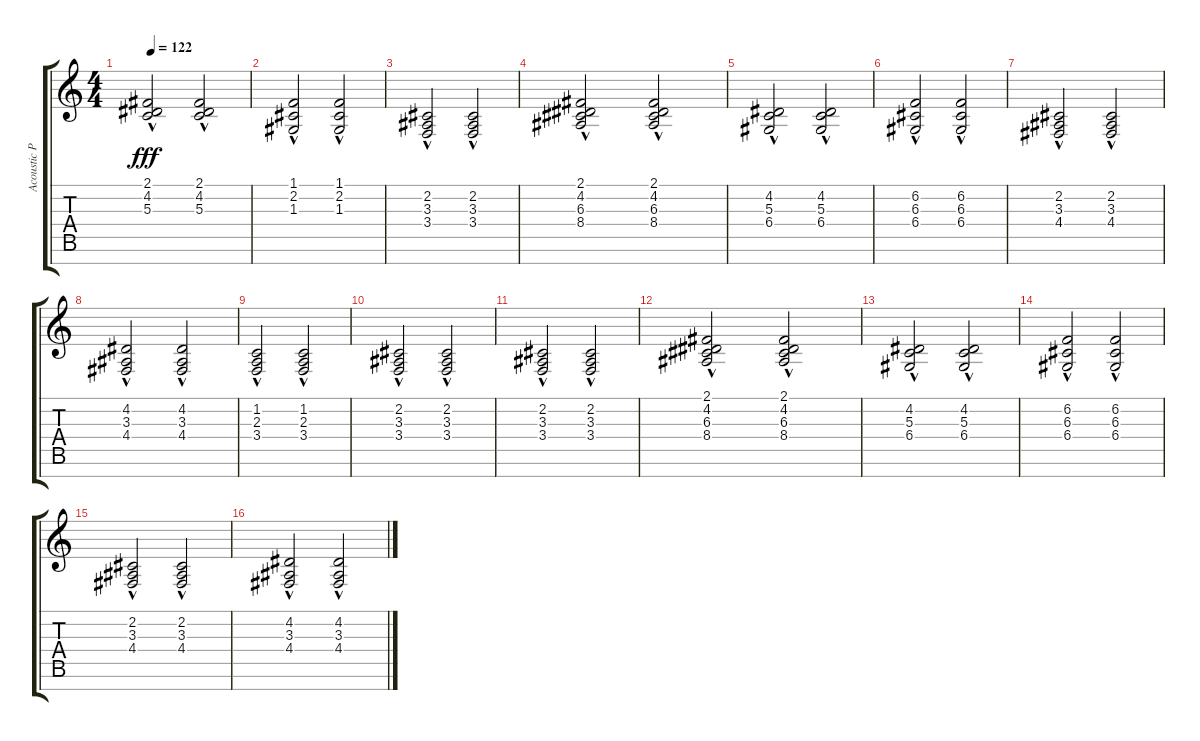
\track ("Acoustic Piano (Staff 1)" "Acoustic P") {instrument brightacousticpiano}
\staff {score tabs}
\tuning (E4 B3 G3 D3 A2 E2 B1) {hide}
\ts (4 4)
\tempo 122
\clef g2
\ks c
(2.1{hac} 4.2{hac} 5.3{hac}).2{dy fff} (2.1{hac} 4.2{hac} 5.3{hac}).2 |
(1.1{hac} 2.2{hac} 1.3{hac}).2 (1.1{hac} 2.2{hac} 1.3{hac}).2 |
(2.2{hac} 3.3{hac} 3.4{hac}).2 (2.2{hac} 3.3{hac} 3.4{hac}).2 |
(2.1{hac} 4.2{hac} 6.3{hac} 8.4{hac}).2 (2.1{hac} 4.2{hac} 6.3{hac} 8.4{hac}).2 |
(4.2{hac} 5.3{hac} 6.4{hac}).2 (4.2{hac} 5.3{hac} 6.4{hac}).2 |
(6.2{hac} 6.3{hac} 6.4{hac}).2 (6.2{hac} 6.3{hac} 6.4{hac}).2 |
(2.2{hac} 3.3{hac} 4.4{hac}).2 (2.2{hac} 3.3{hac} 4.4{hac}).2 |
(4.2{hac} 3.3 4.4{hac}).2 (4.2{hac} 3.3 4.4{hac}).2 |
(1.2{hac} 2.3{hac} 3.4{hac}).2 (1.2{hac} 2.3{hac} 3.4{hac}).2 |
(2.2{hac} 3.3{hac} 3.4{hac}).2 (2.2{hac} 3.3{hac} 3.4{hac}).2 |
(2.2{hac} 3.3{hac} 3.4{hac}).2 (2.2{hac} 3.3{hac} 3.4{hac}).2 |
(2.1{hac} 4.2{hac} 6.3{hac} 8.4{hac}).2 (2.1{hac} 4.2{hac} 6.3{hac} 8.4{hac}).2 |
(4.2{hac} 5.3 6.4{hac}).2 (4.2{hac} 5.3{hac} 6.4{hac}).2 |
(6.2{hac} 6.3{hac} 6.4{hac}).2 (6.2{hac} 6.3{hac} 6.4{hac}).2 |
(2.2{hac} 3.3{hac} 4.4{hac}).2 (2.2{hac} 3.3{hac} 4.4{hac}).2 |
(4.2{hac} 3.3 4.4{hac}).2 (4.2{hac} 3.3 4.4{hac}).2
